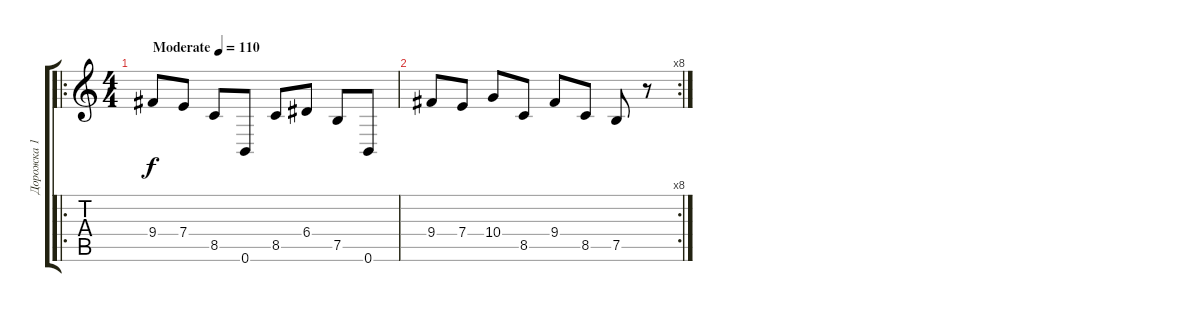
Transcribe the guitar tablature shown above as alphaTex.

\track ("Дорожка 1" "Дорожка 1") {instrument overdrivenguitar}
\staff {score tabs}
\tuning (B3 Gb3 D3 A2 E2 B1) {hide}
\ro
\ts (4 4)
\tempo (110 "Moderate")
\clef g2
\ks c
9.4.8{dy f instrument overdrivenguitar} 7.4.8 8.5.8 0.6.8 8.5.8 6.4.8 7.5.8 0.6.8 |
\rc 8
9.4.8 7.4.8 10.4.8 8.5.8 9.4.8 8.5.8 7.5.8 r.8
